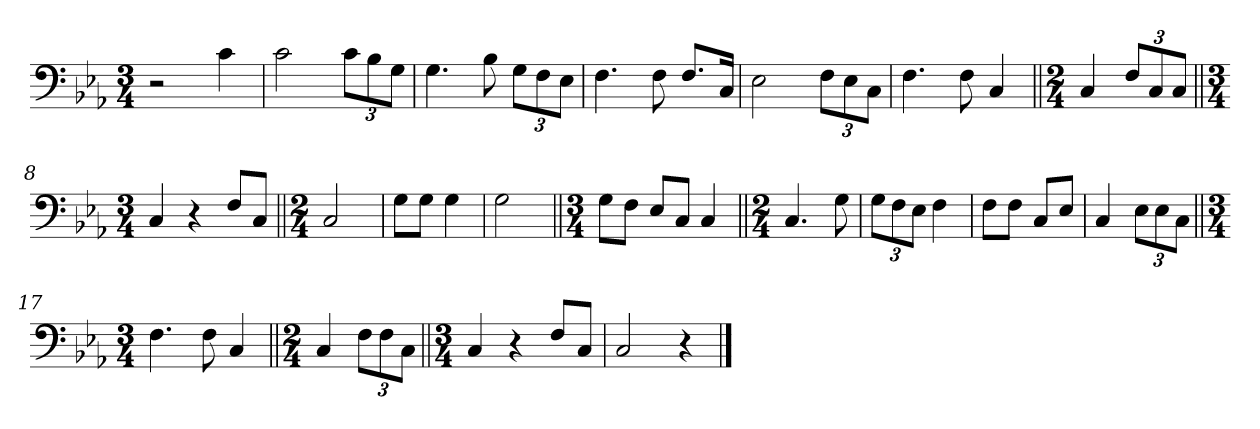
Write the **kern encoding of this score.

**kern
*part1
*staff1
*clefF4
*k[b-e-a-]
*M3/4
=1
2r
4c\
=2
2c\
12c\L
12B-\
12G\J
=3
4.G\
8B-\
12G\L
12F\
12E-\J
=4
4.F\
8F\
8.F/L
16C/Jk
=5
2E-\
12F\L
12E-\
12C\J
=6
4.F\
8F\
4C/
=7||
*M2/4
4C/
12F/L
12C/
12C/J
=8||
*M3/4
4C/
4r
8F/L
8C/J
=9||
*M2/4
2C/
=10
8G\L
8G\J
4G\
=11
2G\
=12||
*M3/4
8G\L
8F\J
8E-/L
8C/J
4C/
=13||
*M2/4
4.C/
8G\
=14
12G\L
12F\
12E-\J
4F\
=15
8F\L
8F\J
8C/L
8E-/J
=16
4C/
12E-\L
12E-\
12C\J
=17||
*M3/4
4.F\
8F\
4C/
=18||
*M2/4
4C/
12F\L
12F\
12C\J
=19||
*M3/4
4C/
4r
8F/L
8C/J
=20
2C/
4r
==
*-
